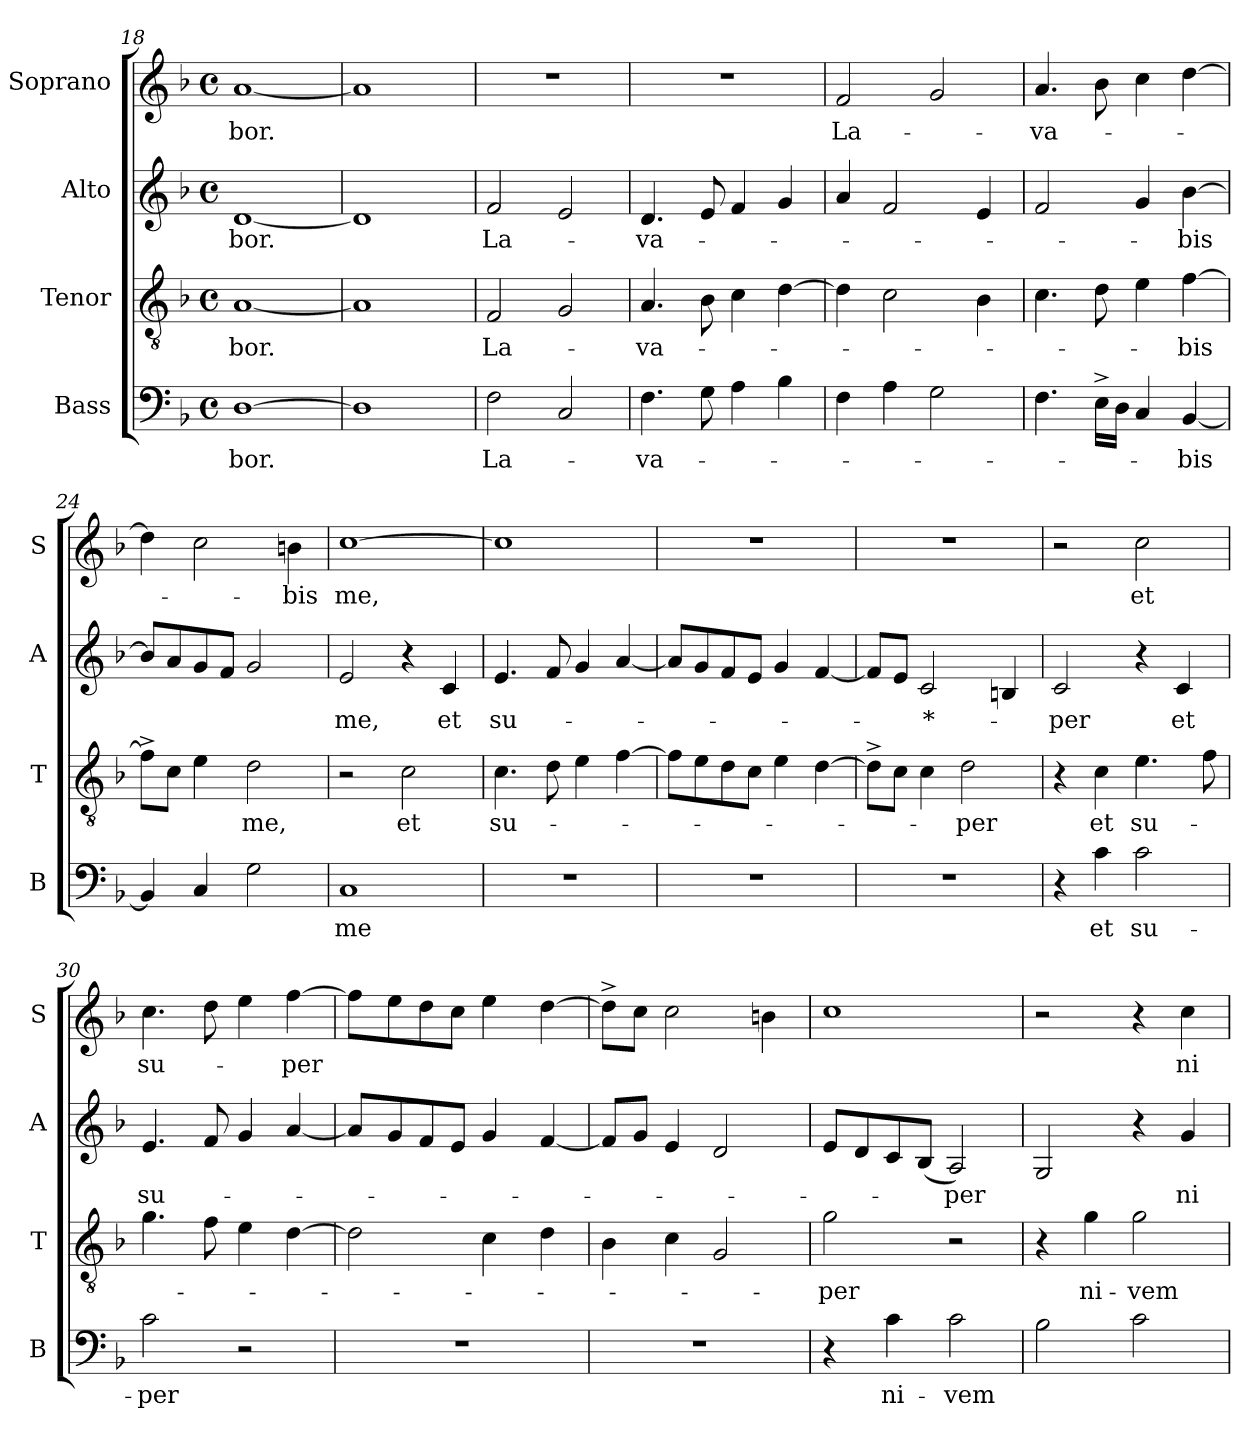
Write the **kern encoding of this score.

**kern	**text	**kern	**text	**kern	**text	**kern	**text
*part4	*part4	*part3	*part3	*part2	*part2	*part1	*part1
*staff4	*staff4	*staff3	*staff3	*staff2	*staff2	*staff1	*staff1
*I"Bass	*	*I"Tenor	*	*I"Alto	*	*I"Soprano	*
*I'B	*	*I'T	*	*I'A	*	*I'S	*
*clefF4	*	*clefGv2	*	*clefG2	*	*clefG2	*
*k[b-]	*	*k[b-]	*	*k[b-]	*	*k[b-]	*
*F:	*	*F:	*	*F:	*	*F:	*
*M4/4	*	*M4/4	*	*M4/4	*	*M4/4	*
*met(c)	*	*met(c)	*	*met(c)	*	*met(c)	*
=18	=18	=18	=18	=18	=18	=18	=18
!	!LO:LY:b:cj	!	!LO:LY:b:cj	!	!LO:LY:b:cj	!	!LO:LY:b:cj
[>1D	-bor.	[<1A	-bor.	[<1d	-bor.	[<1a	-bor.
=19	=19	=19	=19	=19	=19	=19	=19
1D]	.	1A]	.	1d]	.	1a]	.
!!LO:PB:g=z
=20	=20	=20	=20	=20	=20	=20	=20
!	!LO:LY:b:cj	!	!LO:LY:b:cj	!	!LO:LY:b:cj	!	!
2F\	La-	2F/	La-	2f/	La-	1r	.
2C/	.	2G/	.	2e/	.	.	.
=21	=21	=21	=21	=21	=21	=21	=21
!	!LO:LY:b:cj	!	!LO:LY:b:cj	!	!LO:LY:b:cj	!	!
4.F\	-va-	4.A/	-va-	4.d/	-va-	1r	.
8G\	.	8B-\	.	8e/	.	.	.
4A\	.	4c\	.	4f/	.	.	.
4B-\	.	[>4d\	.	4g/	.	.	.
=22	=22	=22	=22	=22	=22	=22	=22
!	!	!	!	!	!	!	!LO:LY:b:cj
4F\	.	4d\]	.	4a/	.	2f/	La-
4A\	.	2c\	.	2f/	.	.	.
2G\	.	.	.	.	.	2g/	.
.	.	4B-\	.	4e/	.	.	.
=23	=23	=23	=23	=23	=23	=23	=23
!	!	!	!	!	!	!	!LO:LY:b:cj
4.F\	.	4.c\	.	2f/	.	4.a/	-va-
16E^<\L	.	8d\	.	.	.	8b-\	.
16D\J	.	.	.	.	.	.	.
4C/	.	4e\	.	4g/	.	4cc\	.
!	!LO:LY:b:cj	!	!LO:LY:b:cj	!	!LO:LY:b:cj	!	!
[<4BB-/	-bis	[>4f\	-bis	[>4b-\	-bis	[>4dd\	.
=24	=24	=24	=24	=24	=24	=24	=24
4BB-/]	.	8f^<\L]	.	8b-/L]	.	4dd\]	.
.	.	8c\J	.	8a/	.	.	.
4C/	.	4e\	.	8g/	.	2cc\	.
.	.	.	.	8f/J	.	.	.
!	!	!	!LO:LY:b:cj	!	!	!	!
2G\	.	2d\	me,	2g/	.	.	.
!	!	!	!	!	!	!	!LO:LY:b:cj
.	.	.	.	.	.	4bn\	-bis
=25	=25	=25	=25	=25	=25	=25	=25
!	!LO:LY:b:cj	!	!	!	!LO:LY:b:cj	!	!LO:LY:b:cj
1C	me	2r	.	2e/	me,	[<1cc	me,
!	!	!	!LO:LY:b:cj	!	!	!	!
.	.	2c\	et	4r	.	.	.
!	!	!	!	!	!LO:LY:b:cj	!	!
.	.	.	.	4c/	et	.	.
!!LO:LB:g=z
=26	=26	=26	=26	=26	=26	=26	=26
!	!	!	!LO:LY:b:cj	!	!LO:LY:b:cj	!	!
1r	.	4.c\	su-	4.e/	su-	1cc]	.
.	.	8d\	.	8f/	.	.	.
.	.	4e\	.	4g/	.	.	.
.	.	[>4f\	.	[<4a/	.	.	.
=27	=27	=27	=27	=27	=27	=27	=27
1r	.	8f\L]	.	8a/L]	.	1r	.
.	.	8e\	.	8g/	.	.	.
.	.	8d\	.	8f/	.	.	.
.	.	8c\J	.	8e/J	.	.	.
.	.	4e\	.	4g/	.	.	.
.	.	[>4d\	.	[<4f/	.	.	.
=28	=28	=28	=28	=28	=28	=28	=28
1r	.	8d^<\L]	.	8f/L]	.	1r	.
.	.	8c\J	.	8e/J	.	.	.
!	!	!	!	!	!LO:LY:b:rj	!	!
.	.	4c\	.	2c/	-*-	.	.
!	!	!	!LO:LY:b:cj	!	!	!	!
.	.	2d\	-per	.	.	.	.
.	.	.	.	4Bn/	.	.	.
=29	=29	=29	=29	=29	=29	=29	=29
!	!	!	!	!	!LO:LY:b:cj	!	!
4r	.	4r	.	2c/	-per	2r	.
!	!LO:LY:b:cj	!	!LO:LY:b:cj	!	!	!	!
4c\	et	4c\	et	.	.	.	.
!	!LO:LY:b:cj	!	!LO:LY:b:cj	!	!	!	!LO:LY:b:cj
2c\	su-	4.e\	su-	4r	.	2cc\	et
!	!	!	!	!	!LO:LY:b:cj	!	!
.	.	.	.	4c/	et	.	.
.	.	8f\	.	.	.	.	.
=30	=30	=30	=30	=30	=30	=30	=30
!	!LO:LY:b:cj	!	!	!	!LO:LY:b:cj	!	!LO:LY:b:cj
2c\	-per	4.g\	.	4.e/	su-	4.cc\	su-
.	.	8f\	.	8f/	.	8dd\	.
2r	.	4e\	.	4g/	.	4ee\	.
!	!	!	!	!	!	!	!LO:LY:b:cj
.	.	[<4d\	.	[>4a/	.	[<4ff\	-per
!!LO:LB:g=z
=31	=31	=31	=31	=31	=31	=31	=31
*^	*	*	*	*	*	*	*
1r	32ryy	.	2d\]	.	8a/L]	.	8ff\L]	.
.	2ryy	.	.	.	.	.	.	.
.	.	.	.	.	8g/	.	8ee\	.
.	.	.	.	.	8f/	.	8dd\	.
.	.	.	.	.	8e/J	.	8cc\J	.
.	.	.	4c\	.	4g/	.	4ee\	.
.	4...ryy	.	.	.	.	.	.	.
.	.	.	4d\	.	[<4f/	.	[>4dd\	.
*v	*v	*	*	*	*	*	*	*
=32	=32	=32	=32	=32	=32	=32	=32
1r	.	4B-\	.	8f/L]	.	8dd^<\L]	.
.	.	.	.	8g/J	.	8cc\J	.
.	.	4c\	.	4e/	.	2cc\	.
.	.	2G/	.	2d/	.	.	.
.	.	.	.	.	.	4bn\	.
=33	=33	=33	=33	=33	=33	=33	=33
!	!	!	!LO:LY:b:cj	!	!	!	!
4r	.	2g\	-per	8e/L	.	1cc	.
.	.	.	.	8d/	.	.	.
!	!LO:LY:b:cj	!	!	!	!	!	!
4c\	ni-	.	.	8c/	.	.	.
.	.	.	.	(>8B-/J	.	.	.
!	!LO:LY:b	!	!	!	!LO:LY:b:cj	!	!
2c\	-vem	2r	.	2A/)	-per	.	.
=34	=34	=34	=34	=34	=34	=34	=34
2B-\	.	4r	.	2G/	.	2r	.
!	!	!	!LO:LY:b	!	!	!	!
.	.	4g\	ni-	.	.	.	.
!	!	!	!LO:LY:b:cj	!	!	!	!
2c\	.	2g\	-vem	4r	.	4r	.
!	!	!	!	!	!LO:LY:b:cj	!	!LO:LY:b:cj
.	.	.	.	4g/	ni-	4cc\	ni-
=	=	=	=	=	=	=	=
*-	*-	*-	*-	*-	*-	*-	*-
